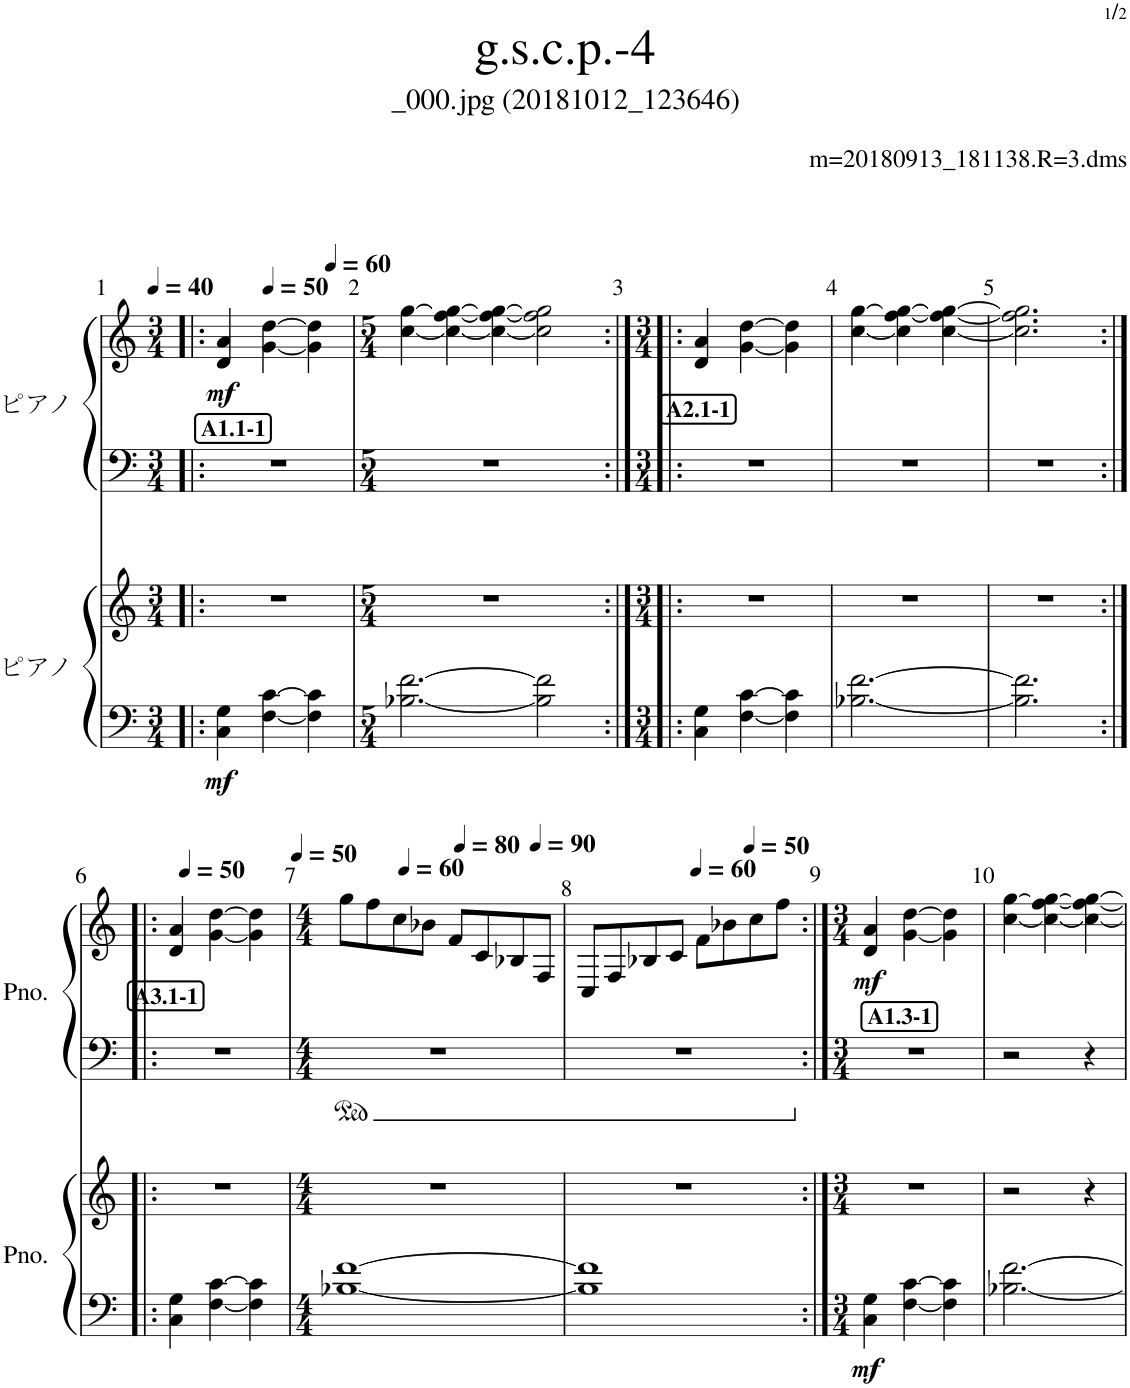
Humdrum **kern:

**kern	**kern	**dynam	**kern	**kern	**dynam
*part2	*part2	*part2	*part1	*part1	*part1
*staff4	*staff3	*staff3/4	*staff2	*staff1	*staff1/2
*I"ピアノ	*	*	*I"ピアノ	*	*
*clefF4	*clefG2	*	*clefF4	*clefG2	*
*k[]	*k[]	*	*k[]	*k[]	*
*M3/4	*M3/4	*	*M3/4	*M3/4	*
*MM40	*MM40	*	*MM40	*MM40	*
!!LO:REH:place=s1:b:B:cj:fs=11:t=A1.1-1
=1!|:	=1!|:	=1!|:	=1!|:	=1!|:	=1!|:
!	!	!LO:DY:b=2	!	!	!LO:DY:b
4C\ 4G\	2.r	mf	2.r	4d/ 4a/	mf
*	*	*	*	*MM50	*
[4F\ [4c\	.	.	.	[4g\ [4dd\	.
4F\] 4c\]	.	.	.	4g\] 4dd\]	.
=2	=2	=2	=2	=2	=2
*M5/4	*M5/4	*	*M5/4	*M5/4	*
*	*	*	*	*MM60	*
[2.B-X\ [2.f\	4%5r	.	4%5r	[4cc\ [4gg\	.
.	.	.	.	4cc\_ [4ff\ 4gg\_	.
.	.	.	.	4cc\_ 4ff\_ 4gg\_	.
2B-\] 2f\]	.	.	.	2cc\] 2ff\] 2gg\]	.
!!LO:REH:place=s1:b:B:cj:fs=11:t=A2.1-1
=3:|!|:	=3:|!|:	=3:|!|:	=3:|!|:	=3:|!|:	=3:|!|:
*M3/4	*M3/4	*	*M3/4	*M3/4	*
4C\ 4G\	2.r	.	2.r	4d/ 4a/	.
[4F\ [4c\	.	.	.	[4g\ [4dd\	.
4F\] 4c\]	.	.	.	4g\] 4dd\]	.
=4	=4	=4	=4	=4	=4
[2.B-X\ [2.f\	2.r	.	2.r	[4cc\ [4gg\	.
.	.	.	.	4cc\] [4ff\ 4gg\_	.
.	.	.	.	[4cc\ 4ff\_ 4gg\_	.
=5	=5	=5	=5	=5	=5
2.B-\] 2.f\]	2.r	.	2.r	2.cc\] 2.ff\] 2.gg\]	.
!!LO:LB:g=z
=6:|!|:	=6:|!|:	=6:|!|:	=6:|!|:	=6:|!|:	=6:|!|:
!!LO:REH:place=s1:b:B:cj:fs=11:t=A3.1-1
*	*	*	*	*MM50	*
4C\ 4G\	2.r	.	2.r	4d/ 4a/	.
[4F\ [4c\	.	.	.	[4g\ [4dd\	.
4F\] 4c\]	.	.	.	4g\] 4dd\]	.
=7	=7	=7	=7	=7	=7
*M4/4	*M4/4	*	*M4/4	*M4/4	*
*	*	*	*	*MM50	*
[1B-X [1f	1r	.	1r	8gg\L	.
.	.	.	.	8ff\	.
*	*	*	*	*MM60	*
.	.	.	.	8cc\	.
.	.	.	.	8b-X\J	.
*	*	*	*	*MM80	*
.	.	.	.	8f/L	.
.	.	.	.	8c/	.
.	.	.	.	8B-X/	.
*	*	*	*	*MM90	*
.	.	.	.	8F/J	.
=8	=8	=8	=8	=8	=8
1B-] 1f]	1r	.	1r	8C/L	.
.	.	.	.	8F/	.
.	.	.	.	8B-X/	.
.	.	.	.	8c/J	.
*	*	*	*	*MM60	*
.	.	.	.	8f\L	.
.	.	.	.	8b-X\	.
*	*	*	*	*MM50	*
.	.	.	.	8cc\	.
.	.	.	.	8ff\J	.
!!LO:REH:place=s1:b:B:cj:fs=11:t=A1.3-1
=9:|!	=9:|!	=9:|!	=9:|!	=9:|!	=9:|!
*M3/4	*M3/4	*	*M3/4	*M3/4	*
!	!	!LO:DY:b=2	!	!	!LO:DY:b
4C\ 4G\	2.r	mf	2.r	4d/ 4a/	mf
[4F\ [4c\	.	.	.	[4g\ [4dd\	.
4F\] 4c\]	.	.	.	4g\] 4dd\]	.
=10	=10	=10	=10	=10	=10
[2.B-X\ [2.f\	2r	.	2r	[4cc\ [4gg\	.
.	.	.	.	4cc\_ [4ff\ 4gg\_	.
.	4r	.	4r	4cc\_ 4ff\_ 4gg\_	.
=	=	=	=	=	=
*-	*-	*-	*-	*-	*-
